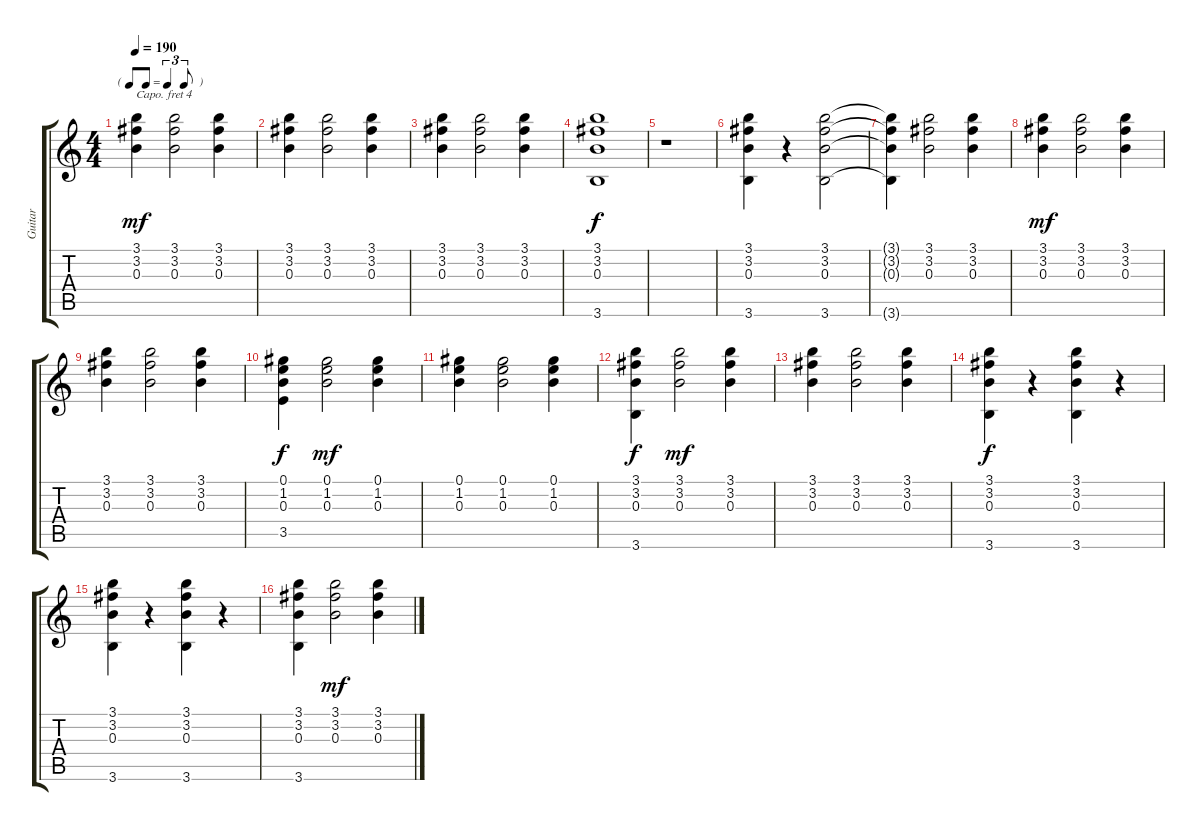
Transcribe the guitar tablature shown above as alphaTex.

\track ("Guitar" "Guitar") {instrument acousticguitarnylon}
\staff {score tabs}
\capo 4
\tuning (E4 B3 G3 D3 A2 E2) {hide}
\ts (4 4)
\tf triplet8th
\tempo 190
\clef g2
\ks c
(3.1 3.2 0.3).4{dy mf} (3.1 3.2 0.3).2 (3.1 3.2 0.3).4 |
(3.1 3.2 0.3).4 (3.1 3.2 0.3).2 (3.1 3.2 0.3).4 |
(3.1 3.2 0.3).4 (3.1 3.2 0.3).2 (3.1 3.2 0.3).4 |
(3.1 3.2 0.3 3.6).1{dy f} |
r.1 |
(3.1 3.2 0.3 3.6).4 r.4 (3.1 3.2 0.3 3.6).2 |
(3.1{t} 3.2{t} 0.3{t} 3.6{t}).4 (3.1 3.2 0.3).2 (3.1 3.2 0.3).4 |
(3.1 3.2 0.3).4{dy mf} (3.1 3.2 0.3).2 (3.1 3.2 0.3).4 |
(3.1 3.2 0.3).4 (3.1 3.2 0.3).2 (3.1 3.2 0.3).4 |
(0.1 1.2 0.3 3.5).4{dy f} (0.1 1.2 0.3).2{dy mf} (0.1 1.2 0.3).4 |
(0.1 1.2 0.3).4 (0.1 1.2 0.3).2 (0.1 1.2 0.3).4 |
(3.1 3.2 0.3 3.6).4{dy f} (3.1 3.2 0.3).2{dy mf} (3.1 3.2 0.3).4 |
(3.1 3.2 0.3).4 (3.1 3.2 0.3).2 (3.1 3.2 0.3).4 |
(3.1 3.2 0.3 3.6).4{dy f} r.4 (3.1 3.2 0.3 3.6).4 r.4 |
(3.1 3.2 0.3 3.6).4 r.4 (3.1 3.2 0.3 3.6).4 r.4 |
(3.1 3.2 0.3 3.6).4 (3.1 3.2 0.3).2{dy mf} (3.1 3.2 0.3).4
